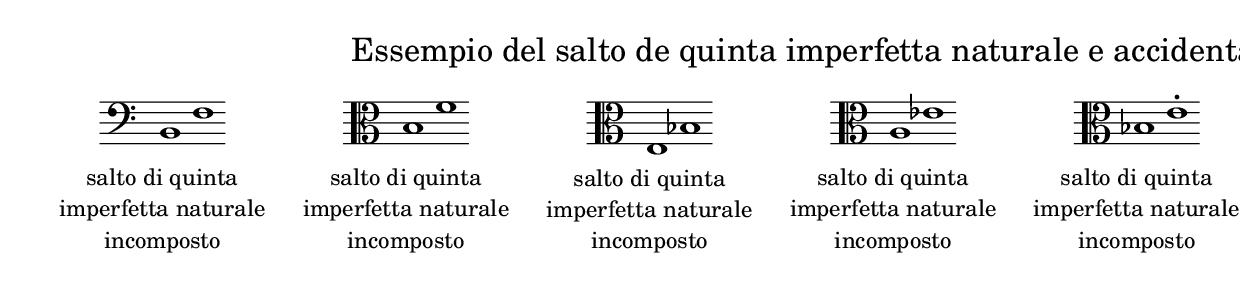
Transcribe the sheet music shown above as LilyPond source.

\version "2.22.2"

% Auto generated file

\header {
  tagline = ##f
}

dot = {
   \once \override Script.add-stem-support = ##f
   \once \override Script.toward-stem-shift = 0
   \once \override Script.skyline-horizontal-padding = 0
   \once \override Script.direction = 1
   \once \override Script.font-size = 1
}

\markup {
  \center-column {
    \line {
      \center-align
      \fontsize#3 { \concat { \normal-text "Essempio del salto de quinta imperfetta naturale e accidentale, incomposto"} }
    }
    \null
    \line {
      \center-column {

        \line {
          \score {
            <<
              \new Staff \with { instrumentName = ""} {
                \override Staff.TimeSignature.stencil = ##f
                \override Staff.NoteHead.style = #'baroque
                \accidentalStyle Score.forget
                \cadenzaOn
                \clef "bass" b,1 
                f1 
                \cadenzaOff
              }
            >>
            \layout {
              \context {
                \Score
                \override SpacingSpanner.common-shortest-duration = #(ly:make-moment 1)
              }
            }
          }
        }
        \null
        \line {
          \left-align {  \normal-text "salto di quinta" }
        }
        \line {
          \left-align {  \normal-text "imperfetta naturale" }
        }
        \line {
          \left-align {  \normal-text "incomposto" }
        }

      }
      \hspace #3 
      \center-column {

        \line {
          \score {
            <<
              \new Staff \with { instrumentName = ""} {
                \override Staff.TimeSignature.stencil = ##f
                \override Staff.NoteHead.style = #'baroque
                \accidentalStyle Score.forget
                \cadenzaOn
                \clef "alto" b1 
                f'1 
                \cadenzaOff
              }
            >>
            \layout {
              \context {
                \Score
                \override SpacingSpanner.common-shortest-duration = #(ly:make-moment 1)
              }
            }
          }
        }
        \null
        \line {
          \left-align {  \normal-text "salto di quinta" }
        }
        \line {
          \left-align {  \normal-text "imperfetta naturale" }
        }
        \line {
          \left-align {  \normal-text "incomposto" }
        }

      }
      \hspace #3 
      \center-column {

        \line {
          \score {
            <<
              \new Staff \with { instrumentName = ""} {
                \override Staff.TimeSignature.stencil = ##f
                \override Staff.NoteHead.style = #'baroque
                \accidentalStyle Score.forget
                \cadenzaOn
                \clef "alto" e1 
                bes1 
                \cadenzaOff
              }
            >>
            \layout {
              \context {
                \Score
                \override SpacingSpanner.common-shortest-duration = #(ly:make-moment 1)
              }
            }
          }
        }
        \null
        \line {
          \left-align {  \normal-text "salto di quinta" }
        }
        \line {
          \left-align {  \normal-text "imperfetta naturale" }
        }
        \line {
          \left-align {  \normal-text "incomposto" }
        }

      }
      \hspace #3 
      \center-column {

        \line {
          \score {
            <<
              \new Staff \with { instrumentName = ""} {
                \override Staff.TimeSignature.stencil = ##f
                \override Staff.NoteHead.style = #'baroque
                \accidentalStyle Score.forget
                \cadenzaOn
                \clef "alto" a1 
                es'1 
                \cadenzaOff
              }
            >>
            \layout {
              \context {
                \Score
                \override SpacingSpanner.common-shortest-duration = #(ly:make-moment 1)
              }
            }
          }
        }
        \null
        \line {
          \left-align {  \normal-text "salto di quinta" }
        }
        \line {
          \left-align {  \normal-text "imperfetta naturale" }
        }
        \line {
          \left-align {  \normal-text "incomposto" }
        }

      }
      \hspace #3 
      \center-column {

        \line {
          \score {
            <<
              \new Staff \with { instrumentName = ""} {
                \override Staff.TimeSignature.stencil = ##f
                \override Staff.NoteHead.style = #'baroque
                \accidentalStyle Score.forget
                \cadenzaOn
                \clef "alto" bes1 
                \dot e'1-. 
                \cadenzaOff
              }
            >>
            \layout {
              \context {
                \Score
                \override SpacingSpanner.common-shortest-duration = #(ly:make-moment 1)
              }
            }
          }
        }
        \null
        \line {
          \left-align {  \normal-text "salto di quinta" }
        }
        \line {
          \left-align {  \normal-text "imperfetta naturale" }
        }
        \line {
          \left-align {  \normal-text "incomposto" }
        }

      }
      \hspace #3 
      \center-column {

        \line {
          \score {
            <<
              \new Staff \with { instrumentName = ""} {
                \override Staff.TimeSignature.stencil = ##f
                \override Staff.NoteHead.style = #'baroque
                \accidentalStyle Score.forget
                \cadenzaOn
                \clef "alto" g1 
                e'1 
                \cadenzaOff
              }
            >>
            \layout {
              \context {
                \Score
                \override SpacingSpanner.common-shortest-duration = #(ly:make-moment 1)
              }
            }
          }
        }
        \null
        \line {
          \left-align {  \normal-text "salto di quinta" }
        }
        \line {
          \left-align {  \normal-text "imperfetta naturale" }
        }
        \line {
          \left-align {  \normal-text "incomposto" }
        }

      }
      \hspace #3 
      \center-column {

        \line {
          \score {
            <<
              \new Staff \with { instrumentName = ""} {
                \override Staff.TimeSignature.stencil = ##f
                \override Staff.NoteHead.style = #'baroque
                \accidentalStyle Score.forget
                \cadenzaOn
                \clef "alto" c'1 
                fis1 
                \cadenzaOff
              }
            >>
            \layout {
              \context {
                \Score
                \override SpacingSpanner.common-shortest-duration = #(ly:make-moment 1)
              }
            }
          }
        }
        \null
        \line {
          \left-align {  \normal-text "salto di quinta" }
        }
        \line {
          \left-align {  \normal-text "imperfetta naturale" }
        }
        \line {
          \left-align {  \normal-text "incomposto" }
        }

      }
      \hspace #3 

    }
  }
}